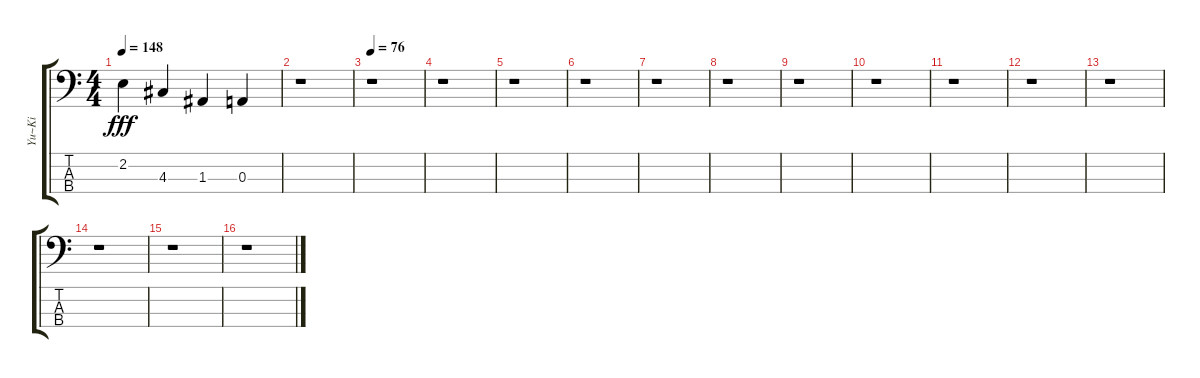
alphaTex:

\track ("Yu~Ki" "Yu~Ki") {instrument electricbassfinger}
\staff {score tabs}
\tuning (G2 D2 A1 E1) {hide}
\ts (4 4)
\tempo 148
\clef f4
\ks c
2.2.4{dy fff} 4.3.4 1.3.4 0.3.4 |
r.1 |
\tempo 76
r.1 |
r.1 |
r.1 |
r.1 |
r.1 |
r.1 |
r.1 |
r.1 |
r.1 |
r.1 |
r.1 |
r.1 |
r.1 |
r.1
